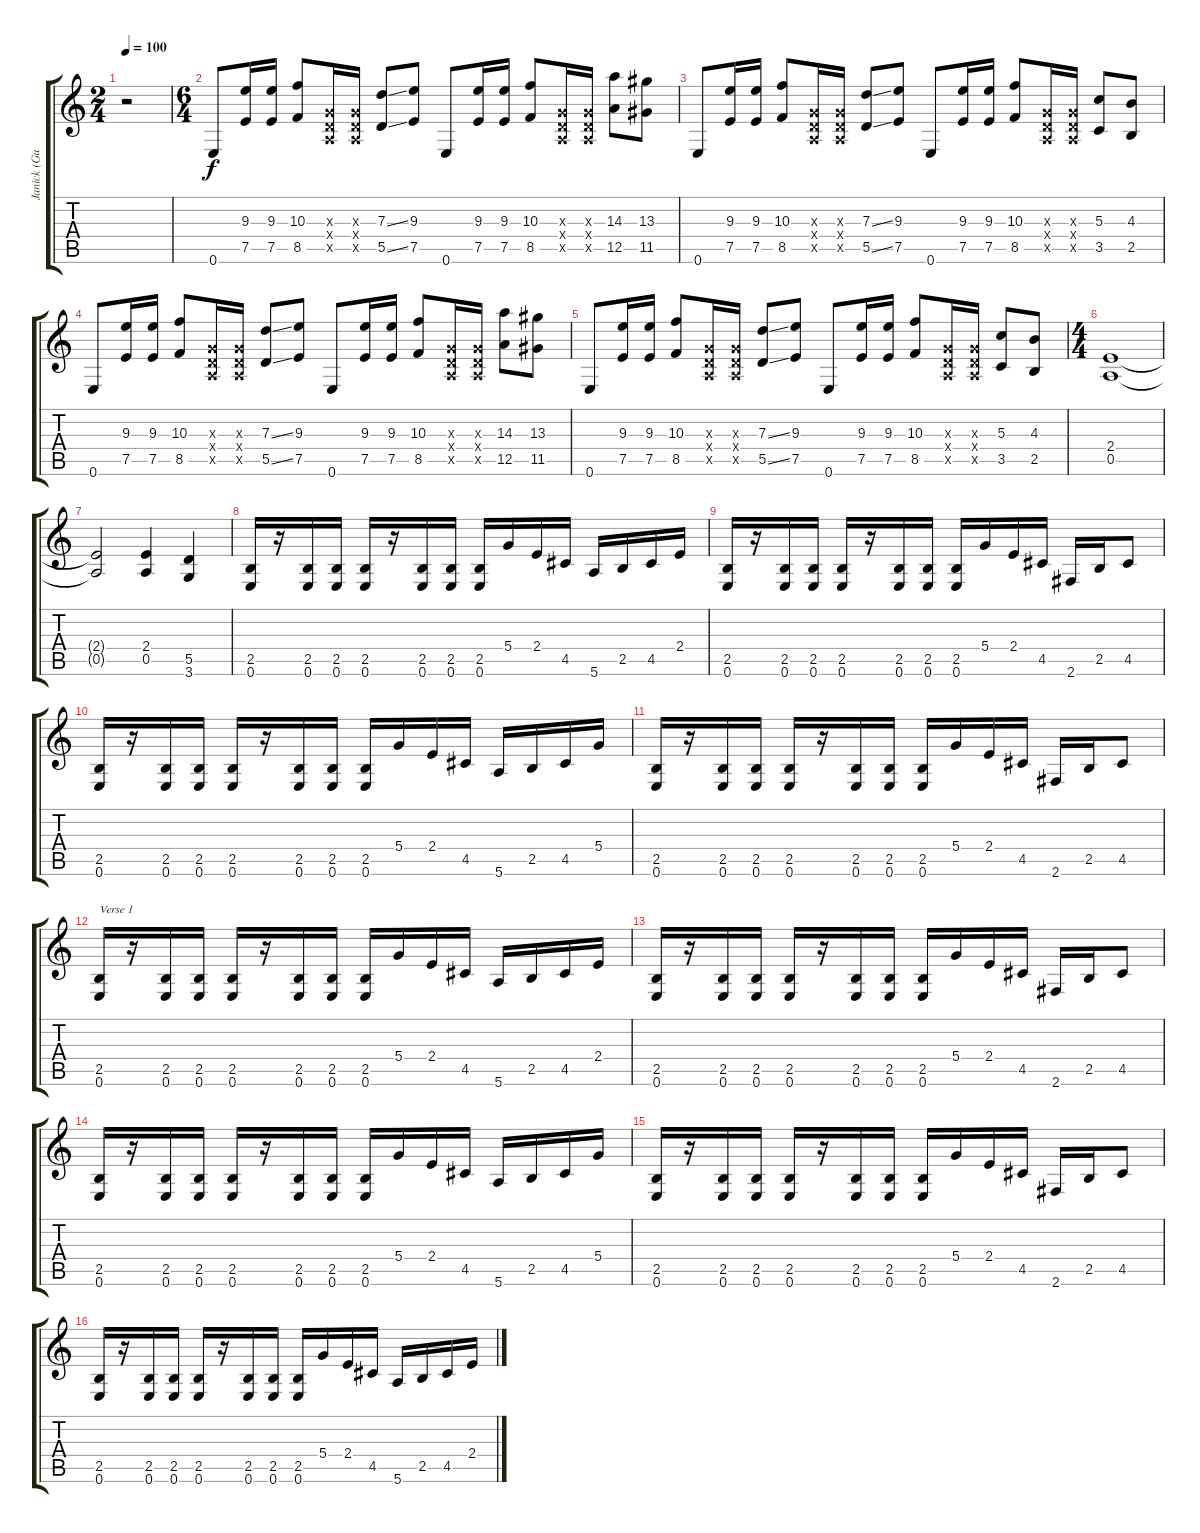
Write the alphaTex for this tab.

\track ("Janick (Guitar)" "Janick (Gu") {instrument distortionguitar}
\staff {score tabs}
\tuning (E4 B3 G3 D3 A2 E2) {hide}
\ts (2 4)
\tempo 100
\clef g2
\ks c
r.2{dy f instrument distortionguitar} |
\ts (6 4)
0.6.8 (9.3 7.5).16 (9.3 7.5).16 (10.3 8.5).8 (0.3{x} 0.4{x} 0.5{x}).16 (0.3{x} 0.4{x} 0.5{x}).16 (7.3{ss} 5.5{ss}).8 (9.3 7.5).8 0.6.8 (9.3 7.5).16 (9.3 7.5).16 (10.3 8.5).8 (0.3{x} 0.4{x} 0.5{x}).16 (0.3{x} 0.4{x} 0.5{x}).16 (14.3 12.5).8 (13.3 11.5).8 |
0.6.8 (9.3 7.5).16 (9.3 7.5).16 (10.3 8.5).8 (0.3{x} 0.4{x} 0.5{x}).16 (0.3{x} 0.4{x} 0.5{x}).16 (7.3{ss} 5.5{ss}).8 (9.3 7.5).8 0.6.8 (9.3 7.5).16 (9.3 7.5).16 (10.3 8.5).8 (0.3{x} 0.4{x} 0.5{x}).16 (0.3{x} 0.4{x} 0.5{x}).16 (5.3 3.5).8 (4.3 2.5).8 |
0.6.8 (9.3 7.5).16 (9.3 7.5).16 (10.3 8.5).8 (0.3{x} 0.4{x} 0.5{x}).16 (0.3{x} 0.4{x} 0.5{x}).16 (7.3{ss} 5.5{ss}).8 (9.3 7.5).8 0.6.8 (9.3 7.5).16 (9.3 7.5).16 (10.3 8.5).8 (0.3{x} 0.4{x} 0.5{x}).16 (0.3{x} 0.4{x} 0.5{x}).16 (14.3 12.5).8 (13.3 11.5).8 |
0.6.8 (9.3 7.5).16 (9.3 7.5).16 (10.3 8.5).8 (0.3{x} 0.4{x} 0.5{x}).16 (0.3{x} 0.4{x} 0.5{x}).16 (7.3{ss} 5.5{ss}).8 (9.3 7.5).8 0.6.8 (9.3 7.5).16 (9.3 7.5).16 (10.3 8.5).8 (0.3{x} 0.4{x} 0.5{x}).16 (0.3{x} 0.4{x} 0.5{x}).16 (5.3 3.5).8 (4.3 2.5).8 |
\ts (4 4)
(2.4 0.5).1 |
(2.4{t} 0.5{t}).2 (2.4 0.5).4 (5.5 3.6).4 |
(2.5 0.6).16 r.16 (2.5 0.6).16 (2.5 0.6).16 (2.5 0.6).16 r.16 (2.5 0.6).16 (2.5 0.6).16 (2.5 0.6).16 5.4.16 2.4.16 4.5.16 5.6.16 2.5.16 4.5.16 2.4.16 |
(2.5 0.6).16 r.16 (2.5 0.6).16 (2.5 0.6).16 (2.5 0.6).16 r.16 (2.5 0.6).16 (2.5 0.6).16 (2.5 0.6).16 5.4.16 2.4.16 4.5.16 2.6.16 2.5.16 4.5.8 |
(2.5 0.6).16 r.16 (2.5 0.6).16 (2.5 0.6).16 (2.5 0.6).16 r.16 (2.5 0.6).16 (2.5 0.6).16 (2.5 0.6).16 5.4.16 2.4.16 4.5.16 5.6.16 2.5.16 4.5.16 5.4.16 |
(2.5 0.6).16 r.16 (2.5 0.6).16 (2.5 0.6).16 (2.5 0.6).16 r.16 (2.5 0.6).16 (2.5 0.6).16 (2.5 0.6).16 5.4.16 2.4.16 4.5.16 2.6.16 2.5.16 4.5.8 |
(2.5 0.6).16{txt "Verse 1"} r.16 (2.5 0.6).16 (2.5 0.6).16 (2.5 0.6).16 r.16 (2.5 0.6).16 (2.5 0.6).16 (2.5 0.6).16 5.4.16 2.4.16 4.5.16 5.6.16 2.5.16 4.5.16 2.4.16 |
(2.5 0.6).16 r.16 (2.5 0.6).16 (2.5 0.6).16 (2.5 0.6).16 r.16 (2.5 0.6).16 (2.5 0.6).16 (2.5 0.6).16 5.4.16 2.4.16 4.5.16 2.6.16 2.5.16 4.5.8 |
(2.5 0.6).16 r.16 (2.5 0.6).16 (2.5 0.6).16 (2.5 0.6).16 r.16 (2.5 0.6).16 (2.5 0.6).16 (2.5 0.6).16 5.4.16 2.4.16 4.5.16 5.6.16 2.5.16 4.5.16 5.4.16 |
(2.5 0.6).16 r.16 (2.5 0.6).16 (2.5 0.6).16 (2.5 0.6).16 r.16 (2.5 0.6).16 (2.5 0.6).16 (2.5 0.6).16 5.4.16 2.4.16 4.5.16 2.6.16 2.5.16 4.5.8 |
(2.5 0.6).16 r.16 (2.5 0.6).16 (2.5 0.6).16 (2.5 0.6).16 r.16 (2.5 0.6).16 (2.5 0.6).16 (2.5 0.6).16 5.4.16 2.4.16 4.5.16 5.6.16 2.5.16 4.5.16 2.4.16
